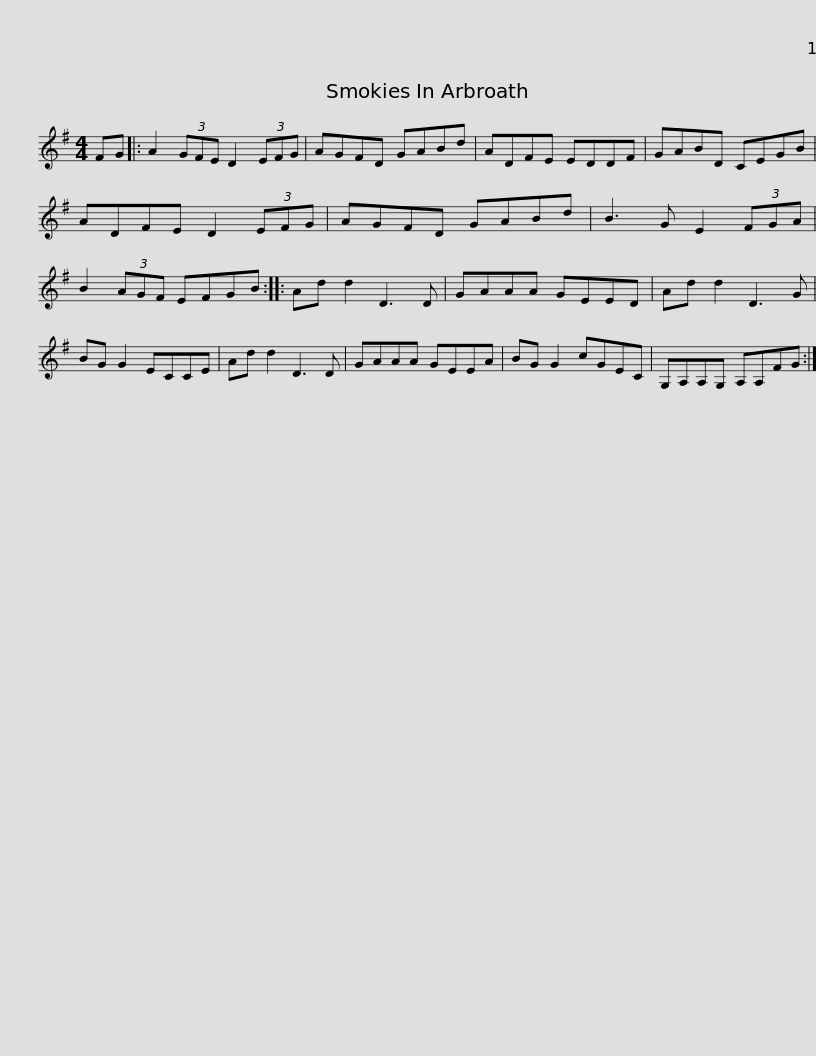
X:1
L:1/8
M:4/4
I:linebreak $
K:G
V:1 treble
V:1
 FG |: A2 (3GFE D2 (3EFG | AGFD GABd | ADFE EDDF | GABD CEGB | %5
 ADFE D2 (3EFG |$ AGFD GABd | B3 G E2 (3FGA | B2 (3AGF EFGB :: Ad d2 D3 D | %10
 GAAA GEED | Ad d2 D3 G |$ BG G2 ECCE | Ad d2 D3 D | GAAA GEEA | %15
 BG G2 cGEC | G,A,A,G, A,A,FG :| %17
